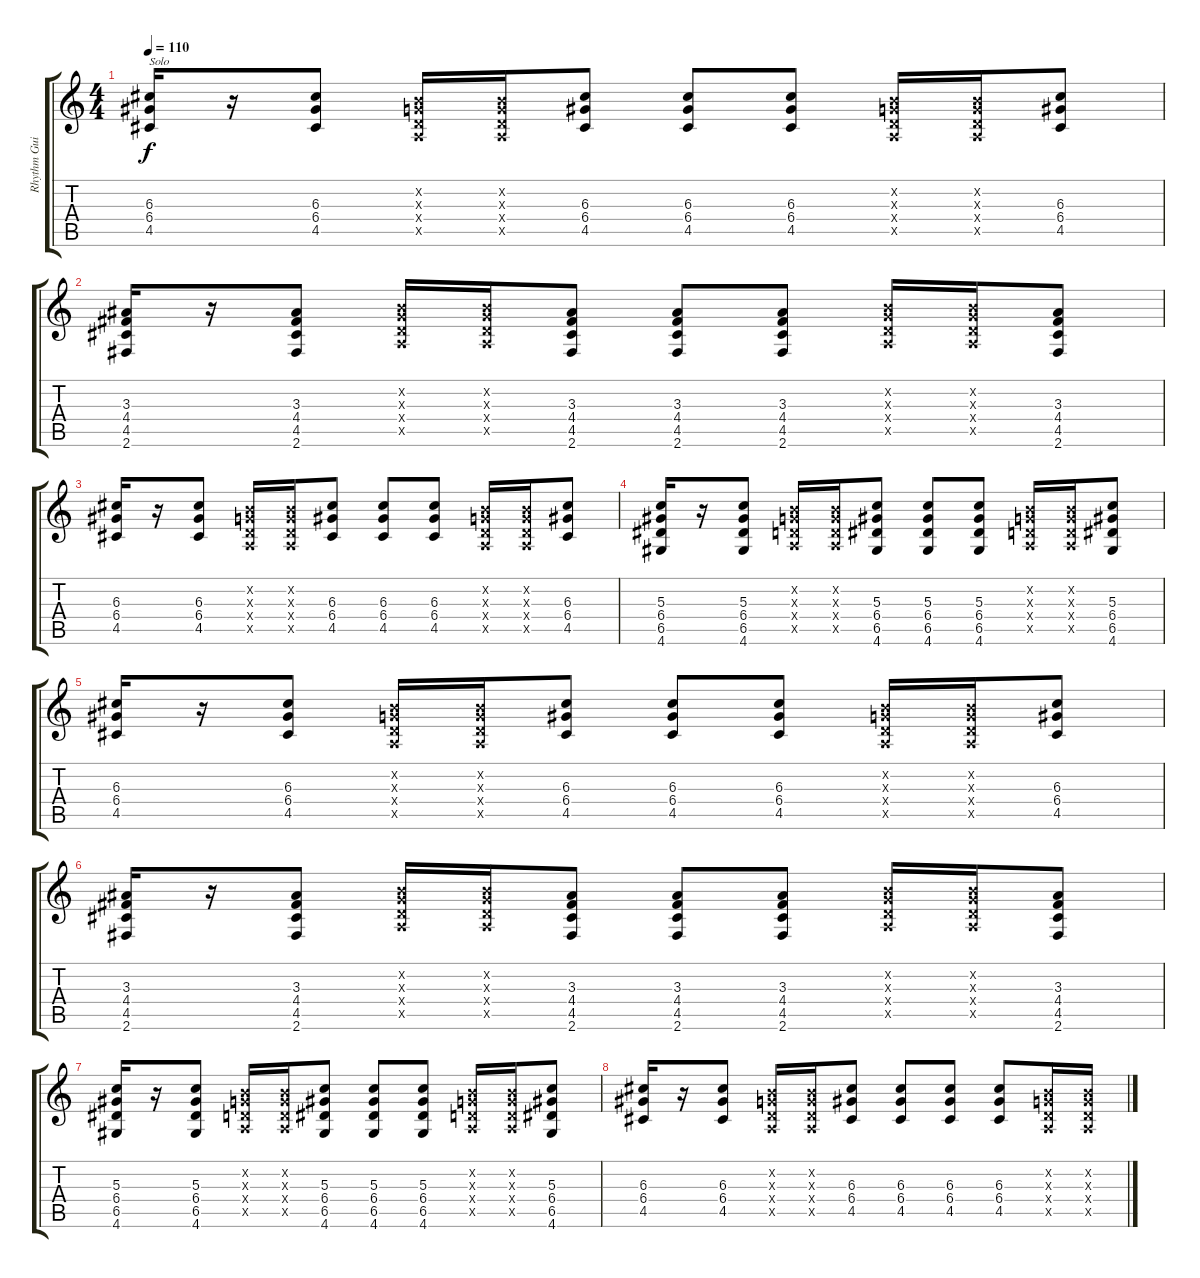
\track ("Rhythm Guitar" "Rhythm Gui") {instrument electricguitarjazz}
\staff {score tabs}
\tuning (E4 B3 G3 D3 A2 E2) {hide}
\ts (4 4)
\tempo 110
\clef g2
\ks c
(6.3 6.4 4.5).16{txt "Solo" dy f} r.16 (6.3 6.4 4.5).8 (0.2{x} 0.3{x} 0.4{x} 0.5{x}).16 (0.2{x} 0.3{x} 0.4{x} 0.5{x}).16 (6.3 6.4 4.5).8 (6.3 6.4 4.5).8 (6.3 6.4 4.5).8 (0.2{x} 0.3{x} 0.4{x} 0.5{x}).16 (0.2{x} 0.3{x} 0.4{x} 0.5{x}).16 (6.3 6.4 4.5).8 |
(3.3 4.4 4.5 2.6).16 r.16 (3.3 4.4 4.5 2.6).8 (0.2{x} 0.3{x} 0.4{x} 0.5{x}).16 (0.2{x} 0.3{x} 0.4{x} 0.5{x}).16 (3.3 4.4 4.5 2.6).8 (3.3 4.4 4.5 2.6).8 (3.3 4.4 4.5 2.6).8 (0.2{x} 0.3{x} 0.4{x} 0.5{x}).16 (0.2{x} 0.3{x} 0.4{x} 0.5{x}).16 (3.3 4.4 4.5 2.6).8 |
(6.3 6.4 4.5).16 r.16 (6.3 6.4 4.5).8 (0.2{x} 0.3{x} 0.4{x} 0.5{x}).16 (0.2{x} 0.3{x} 0.4{x} 0.5{x}).16 (6.3 6.4 4.5).8 (6.3 6.4 4.5).8 (6.3 6.4 4.5).8 (0.2{x} 0.3{x} 0.4{x} 0.5{x}).16 (0.2{x} 0.3{x} 0.4{x} 0.5{x}).16 (6.3 6.4 4.5).8 |
(5.3 6.4 6.5 4.6).16 r.16 (5.3 6.4 6.5 4.6).8 (0.2{x} 0.3{x} 0.4{x} 0.5{x}).16 (0.2{x} 0.3{x} 0.4{x} 0.5{x}).16 (5.3 6.4 6.5 4.6).8 (5.3 6.4 6.5 4.6).8 (5.3 6.4 6.5 4.6).8 (0.2{x} 0.3{x} 0.4{x} 0.5{x}).16 (0.2{x} 0.3{x} 0.4{x} 0.5{x}).16 (5.3 6.4 6.5 4.6).8 |
(6.3 6.4 4.5).16 r.16 (6.3 6.4 4.5).8 (0.2{x} 0.3{x} 0.4{x} 0.5{x}).16 (0.2{x} 0.3{x} 0.4{x} 0.5{x}).16 (6.3 6.4 4.5).8 (6.3 6.4 4.5).8 (6.3 6.4 4.5).8 (0.2{x} 0.3{x} 0.4{x} 0.5{x}).16 (0.2{x} 0.3{x} 0.4{x} 0.5{x}).16 (6.3 6.4 4.5).8 |
(3.3 4.4 4.5 2.6).16 r.16 (3.3 4.4 4.5 2.6).8 (0.2{x} 0.3{x} 0.4{x} 0.5{x}).16 (0.2{x} 0.3{x} 0.4{x} 0.5{x}).16 (3.3 4.4 4.5 2.6).8 (3.3 4.4 4.5 2.6).8 (3.3 4.4 4.5 2.6).8 (0.2{x} 0.3{x} 0.4{x} 0.5{x}).16 (0.2{x} 0.3{x} 0.4{x} 0.5{x}).16 (3.3 4.4 4.5 2.6).8 |
(5.3 6.4 6.5 4.6).16 r.16 (5.3 6.4 6.5 4.6).8 (0.2{x} 0.3{x} 0.4{x} 0.5{x}).16 (0.2{x} 0.3{x} 0.4{x} 0.5{x}).16 (5.3 6.4 6.5 4.6).8 (5.3 6.4 6.5 4.6).8 (5.3 6.4 6.5 4.6).8 (0.2{x} 0.3{x} 0.4{x} 0.5{x}).16 (0.2{x} 0.3{x} 0.4{x} 0.5{x}).16 (5.3 6.4 6.5 4.6).8 |
(6.3 6.4 4.5).16 r.16 (6.3 6.4 4.5).8 (0.2{x} 0.3{x} 0.4{x} 0.5{x}).16 (0.2{x} 0.3{x} 0.4{x} 0.5{x}).16 (6.3 6.4 4.5).8 (6.3 6.4 4.5).8 (6.3 6.4 4.5).8 (6.3 6.4 4.5).8 (0.2{x} 0.3{x} 0.4{x} 0.5{x}).16 (0.2{x} 0.3{x} 0.4{x} 0.5{x}).16
